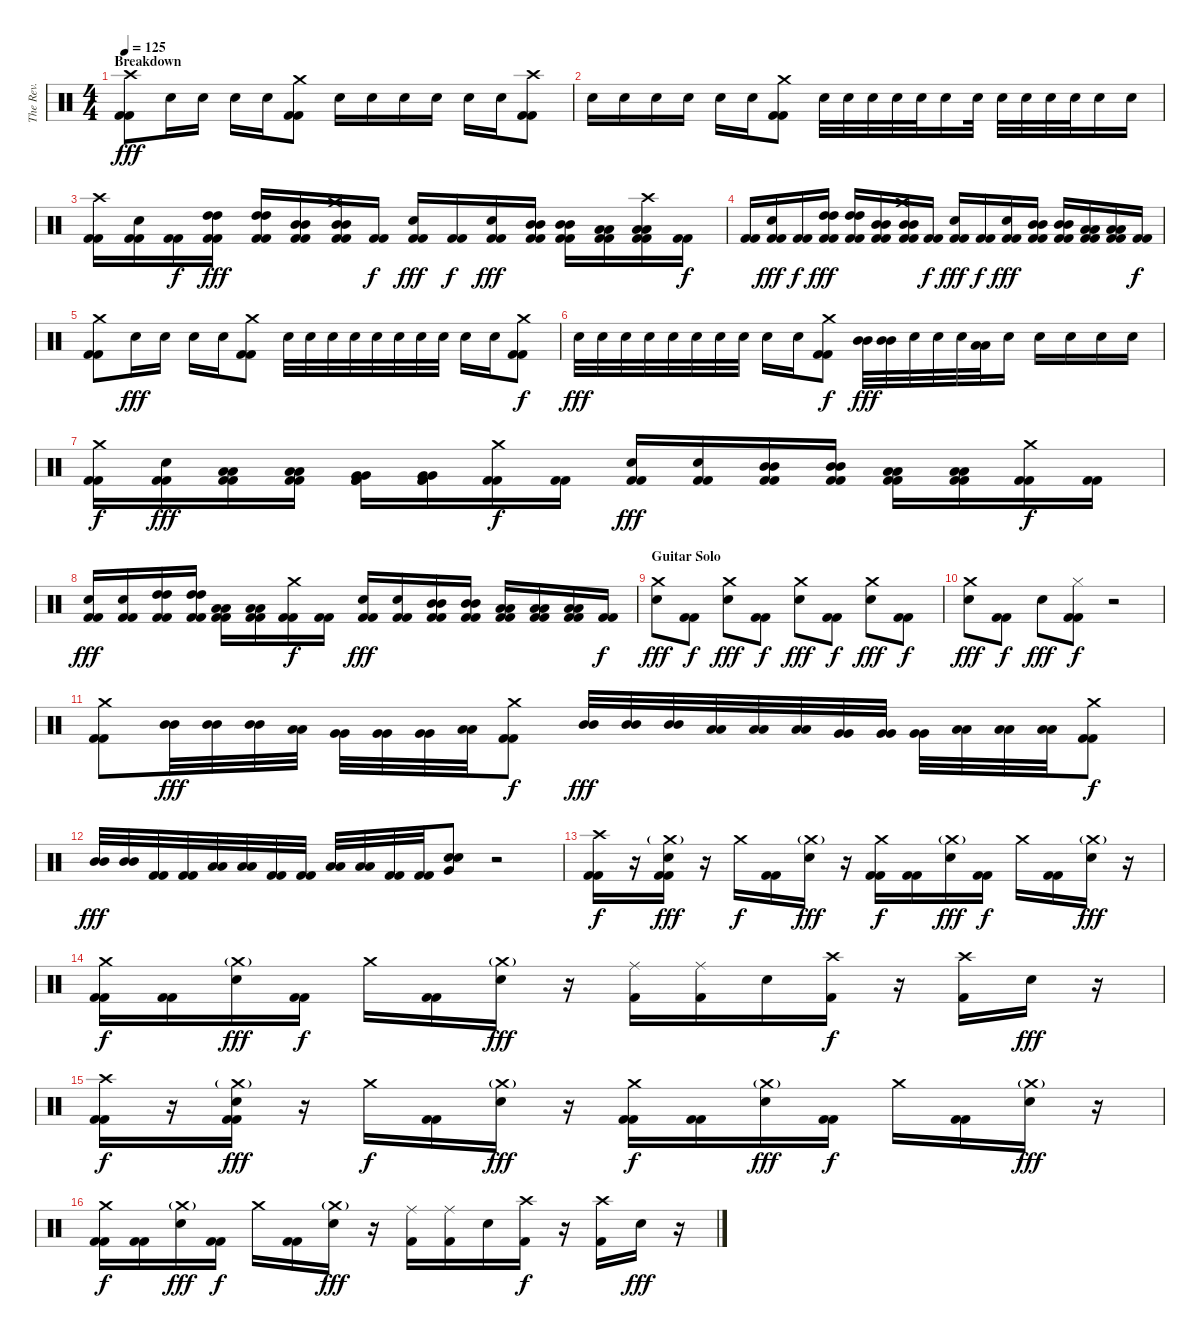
\track ("The Rev." "The Rev.") {instrument percussion}
\staff {score}
\articulation defaults
\ts (4 4)
\section ("" "Breakdown")
\tempo 125
\clef neutral
\ks c
("Crash high (hit)" "Kick (hit) 2" "Kick (hit) 2").8{dy fff} "Electric Snare (hit)".16 "Electric Snare (hit)".16 "Electric Snare (hit)".16 "Electric Snare (hit)".16 ("Crash medium (hit)" "Kick (hit) 2" "Kick (hit) 2").8 "Electric Snare (hit)".16 "Electric Snare (hit)".16 "Electric Snare (hit)".16 "Electric Snare (hit)".16 "Electric Snare (hit)".16 "Electric Snare (hit)".16 ("Crash high (hit)" "Kick (hit) 2" "Kick (hit) 2").8 |
"Electric Snare (hit)".16 "Electric Snare (hit)".16 "Electric Snare (hit)".16 "Electric Snare (hit)".16 "Electric Snare (hit)".16 "Electric Snare (hit)".16 ("Crash medium (hit)" "Kick (hit) 2" "Kick (hit) 2").8 "Electric Snare (hit)".32 "Electric Snare (hit)".32 "Electric Snare (hit)".32 "Electric Snare (hit)".32 "Electric Snare (hit)".32 "Electric Snare (hit)".16 "Electric Snare (hit)".32 "Electric Snare (hit)".32 "Electric Snare (hit)".32 "Electric Snare (hit)".32 "Electric Snare (hit)".32 "Electric Snare (hit)".16 "Electric Snare (hit)".16 |
("Crash high (hit)" "Kick (hit) 2" "Kick (hit) 2").16 ("Electric Snare (hit)" "Kick (hit) 2" "Kick (hit) 2").16 ("Kick (hit) 2" "Kick (hit) 2").16{dy f} ("High Tom (hit)" "High Tom (hit)" "Kick (hit) 2" "Kick (hit) 2").16{dy fff} ("High Tom (hit)" "High Tom (hit)" "Kick (hit) 2" "Kick (hit) 2").16 ("Mid Tom (hit)" "Mid Tom (hit)" "Kick (hit) 2" "Kick (hit) 2").16 ("Crash medium (hit)" "Mid Tom (hit)" "Mid Tom (hit)" "Kick (hit) 2" "Kick (hit) 2").16 ("Kick (hit) 2" "Kick (hit) 2").16{dy f} ("Electric Snare (hit)" "Kick (hit) 2" "Kick (hit) 2").16{dy fff} ("Kick (hit) 2" "Kick (hit) 2").16{dy f} ("Electric Snare (hit)" "Kick (hit) 2" "Kick (hit) 2").16{dy fff} ("Mid Tom (hit)" "Mid Tom (hit)" "Kick (hit) 2" "Kick (hit) 2").16 ("Mid Tom (hit)" "Mid Tom (hit)" "Kick (hit) 2" "Kick (hit) 2").16 ("Low Tom (hit)" "Low Tom (hit)" "Kick (hit) 2" "Kick (hit) 2").16 ("Crash high (hit)" "Low Tom (hit)" "Low Tom (hit)" "Kick (hit) 2" "Kick (hit) 2").16 ("Kick (hit) 2" "Kick (hit) 2").16{dy f} |
("Kick (hit) 2" "Kick (hit) 2").16 ("Electric Snare (hit)" "Kick (hit) 2" "Kick (hit) 2").16{dy fff} ("Kick (hit) 2" "Kick (hit) 2").16{dy f} ("High Tom (hit)" "High Tom (hit)" "Kick (hit) 2" "Kick (hit) 2").16{dy fff} ("High Tom (hit)" "High Tom (hit)" "Kick (hit) 2" "Kick (hit) 2").16 ("Mid Tom (hit)" "Mid Tom (hit)" "Kick (hit) 2" "Kick (hit) 2").16 ("Crash medium (hit)" "Mid Tom (hit)" "Mid Tom (hit)" "Kick (hit) 2" "Kick (hit) 2").16 ("Kick (hit) 2" "Kick (hit) 2").16{dy f} ("Electric Snare (hit)" "Kick (hit) 2" "Kick (hit) 2").16{dy fff} ("Kick (hit) 2" "Kick (hit) 2").16{dy f} ("Electric Snare (hit)" "Kick (hit) 2" "Kick (hit) 2").16{dy fff} ("Mid Tom (hit)" "Mid Tom (hit)" "Kick (hit) 2" "Kick (hit) 2").16 ("Mid Tom (hit)" "Mid Tom (hit)" "Kick (hit) 2" "Kick (hit) 2").16 ("Low Tom (hit)" "Low Tom (hit)" "Kick (hit) 2" "Kick (hit) 2").16 ("Low Tom (hit)" "Low Tom (hit)" "Kick (hit) 2" "Kick (hit) 2").16 ("Kick (hit) 2" "Kick (hit) 2").16{dy f} |
("Crash medium (hit)" "Kick (hit) 2" "Kick (hit) 2").8 "Electric Snare (hit)".16{dy fff} "Electric Snare (hit)".16 "Electric Snare (hit)".16 "Electric Snare (hit)".16 ("Crash medium (hit)" "Kick (hit) 2" "Kick (hit) 2").8 "Electric Snare (hit)".32 "Electric Snare (hit)".32 "Electric Snare (hit)".32 "Electric Snare (hit)".32 "Electric Snare (hit)".32 "Electric Snare (hit)".32 "Electric Snare (hit)".32 "Electric Snare (hit)".32 "Electric Snare (hit)".16 "Electric Snare (hit)".16 ("Crash medium (hit)" "Kick (hit) 2" "Kick (hit) 2").8{dy f} |
"Electric Snare (hit)".32{dy fff} "Electric Snare (hit)".32 "Electric Snare (hit)".32 "Electric Snare (hit)".32 "Electric Snare (hit)".32 "Electric Snare (hit)".32 "Electric Snare (hit)".32 "Electric Snare (hit)".32 "Electric Snare (hit)".16 "Electric Snare (hit)".16 ("Crash medium (hit)" "Kick (hit) 2" "Kick (hit) 2").8{dy f} ("Mid Tom (hit)" "Mid Tom (hit)").32{dy fff} ("Mid Tom (hit)" "Mid Tom (hit)").32 "Electric Snare (hit)".32 "Electric Snare (hit)".32 "Electric Snare (hit)".32 ("Low Tom (hit)" "Low Tom (hit)").32 "Electric Snare (hit)".16 "Electric Snare (hit)".16 "Electric Snare (hit)".16 "Electric Snare (hit)".16 "Electric Snare (hit)".16 |
("Crash medium (hit)" "Kick (hit) 2" "Kick (hit) 2").16{dy f} ("Electric Snare (hit)" "Kick (hit) 2" "Kick (hit) 2").16{dy fff} ("Low Tom (hit)" "Low Tom (hit)" "Kick (hit) 2" "Kick (hit) 2").16 ("Low Tom (hit)" "Low Tom (hit)" "Kick (hit) 2" "Kick (hit) 2").16 ("Very Low Tom (hit)" "Very Low Tom (hit)" "Kick (hit) 2" "Kick (hit) 2").16 ("Very Low Tom (hit)" "Very Low Tom (hit)" "Kick (hit) 2" "Kick (hit) 2").16 ("Crash medium (hit)" "Kick (hit) 2" "Kick (hit) 2").16{dy f} ("Kick (hit) 2" "Kick (hit) 2").16 ("Electric Snare (hit)" "Kick (hit) 2" "Kick (hit) 2").16{dy fff} ("Electric Snare (hit)" "Kick (hit) 2" "Kick (hit) 2").16 ("Mid Tom (hit)" "Mid Tom (hit)" "Kick (hit) 2" "Kick (hit) 2").16 ("Mid Tom (hit)" "Mid Tom (hit)" "Kick (hit) 2" "Kick (hit) 2").16 ("Low Tom (hit)" "Low Tom (hit)" "Kick (hit) 2" "Kick (hit) 2").16 ("Low Tom (hit)" "Low Tom (hit)" "Kick (hit) 2" "Kick (hit) 2").16 ("Crash medium (hit)" "Kick (hit) 2" "Kick (hit) 2").16{dy f} ("Kick (hit) 2" "Kick (hit) 2").16 |
("Electric Snare (hit)" "Kick (hit) 2" "Kick (hit) 2").16{dy fff} ("Electric Snare (hit)" "Kick (hit) 2" "Kick (hit) 2").16 ("High Tom (hit)" "High Tom (hit)" "Kick (hit) 2" "Kick (hit) 2").16 ("High Tom (hit)" "High Tom (hit)" "Kick (hit) 2" "Kick (hit) 2").16 ("Low Tom (hit)" "Low Tom (hit)" "Kick (hit) 2" "Kick (hit) 2").16 ("Low Tom (hit)" "Low Tom (hit)" "Kick (hit) 2" "Kick (hit) 2").16 ("Crash medium (hit)" "Kick (hit) 2" "Kick (hit) 2").16{dy f} ("Kick (hit) 2" "Kick (hit) 2").16 ("Electric Snare (hit)" "Kick (hit) 2" "Kick (hit) 2").16{dy fff} ("Electric Snare (hit)" "Kick (hit) 2" "Kick (hit) 2").16 ("Mid Tom (hit)" "Mid Tom (hit)" "Kick (hit) 2" "Kick (hit) 2").16 ("Mid Tom (hit)" "Mid Tom (hit)" "Kick (hit) 2" "Kick (hit) 2").16 ("Low Tom (hit)" "Low Tom (hit)" "Kick (hit) 2" "Kick (hit) 2").16 ("Low Tom (hit)" "Low Tom (hit)" "Kick (hit) 2" "Kick (hit) 2").16 ("Low Tom (hit)" "Low Tom (hit)" "Kick (hit) 2" "Kick (hit) 2").16 ("Kick (hit) 2" "Kick (hit) 2").16{dy f} |
\section ("" "Guitar Solo")
("Crash medium (hit)" "Electric Snare (hit)").8{dy fff} ("Kick (hit) 2" "Kick (hit) 2").8{dy f} ("Crash medium (hit)" "Electric Snare (hit)").8{dy fff} ("Kick (hit) 2" "Kick (hit) 2").8{dy f} ("Crash medium (hit)" "Electric Snare (hit)").8{dy fff} ("Kick (hit) 2" "Kick (hit) 2").8{dy f} ("Crash medium (hit)" "Electric Snare (hit)").8{dy fff} ("Kick (hit) 2" "Kick (hit) 2").8{dy f} |
("Crash medium (hit)" "Electric Snare (hit)").8{dy fff} ("Kick (hit) 2" "Kick (hit) 2").8{dy f} "Electric Snare (hit)".8{dy fff} ("Hi-Hat (closed)" "Kick (hit) 2" "Kick (hit) 2").8{dy f} r.2 |
("Crash medium (hit)" "Kick (hit) 2" "Kick (hit) 2").8 ("Mid Tom (hit)" "Mid Tom (hit)").32{dy fff} ("Mid Tom (hit)" "Mid Tom (hit)").32 ("Mid Tom (hit)" "Mid Tom (hit)").32 ("Low Tom (hit)" "Low Tom (hit)").32 ("Very Low Tom (hit)" "Very Low Tom (hit)").32 ("Very Low Tom (hit)" "Very Low Tom (hit)").32 ("Very Low Tom (hit)" "Very Low Tom (hit)").32 ("Low Floor Tom (hit)" "Low Floor Tom (hit)").32 ("Crash medium (hit)" "Kick (hit) 2" "Kick (hit) 2").8{dy f} ("Mid Tom (hit)" "Mid Tom (hit)").32{dy fff} ("Mid Tom (hit)" "Mid Tom (hit)").32 ("Mid Tom (hit)" "Mid Tom (hit)").32 ("Low Tom (hit)" "Low Tom (hit)").32 ("Low Tom (hit)" "Low Tom (hit)").32 ("Low Tom (hit)" "Low Tom (hit)").32 ("Very Low Tom (hit)" "Very Low Tom (hit)").32 ("Very Low Tom (hit)" "Very Low Tom (hit)").32 ("Very Low Tom (hit)" "Very Low Tom (hit)").32 ("Low Floor Tom (hit)" "Low Floor Tom (hit)").32 ("Low Floor Tom (hit)" "Low Floor Tom (hit)").32 ("Low Floor Tom (hit)" "Low Floor Tom (hit)").32 ("Crash medium (hit)" "Kick (hit) 2" "Kick (hit) 2").8{dy f} |
("Mid Tom (hit)" "Mid Tom (hit)").32{dy fff} ("Mid Tom (hit)" "Mid Tom (hit)").32 ("Kick (hit) 2" "Kick (hit) 2").32 ("Kick (hit) 2" "Kick (hit) 2").32 ("Low Tom (hit)" "Low Tom (hit)").32 ("Low Tom (hit)" "Low Tom (hit)").32 ("Kick (hit) 2" "Kick (hit) 2").32 ("Kick (hit) 2" "Kick (hit) 2").32 ("Low Tom (hit)" "Low Tom (hit)").32 ("Low Tom (hit)" "Low Tom (hit)").32 ("Kick (hit) 2" "Kick (hit) 2").32 ("Kick (hit) 2" "Kick (hit) 2").32 ("Electric Snare (hit)" "Electric Snare (hit)" "Very Low Tom (hit)").8 r.2 |
("Crash high (hit)" "Kick (hit) 2" "Kick (hit) 2").16{dy f} r.16 ("Crash medium (hit)"{g} "Electric Snare (hit)" "Kick (hit) 2" "Kick (hit) 2").16{dy fff} r.16 "Crash medium (hit)".16{dy f} ("Kick (hit) 2" "Kick (hit) 2").16 ("Crash medium (hit)"{g} "Electric Snare (hit)").16{dy fff} r.16 ("Crash medium (hit)" "Kick (hit) 2" "Kick (hit) 2").16{dy f} ("Kick (hit) 2" "Kick (hit) 2").16 ("Crash medium (hit)"{g} "Electric Snare (hit)").16{dy fff} ("Kick (hit) 2" "Kick (hit) 2").16{dy f} "Crash medium (hit)".16 ("Kick (hit) 2" "Kick (hit) 2").16 ("Crash medium (hit)"{g} "Electric Snare (hit)").16{dy fff} r.16 |
("Crash medium (hit)" "Kick (hit) 2" "Kick (hit) 2").16{dy f} ("Kick (hit) 2" "Kick (hit) 2").16 ("Crash medium (hit)"{g} "Electric Snare (hit)").16{dy fff} ("Kick (hit) 2" "Kick (hit) 2").16{dy f} "Crash medium (hit)".16 ("Kick (hit) 2" "Kick (hit) 2").16 ("Crash medium (hit)"{g} "Electric Snare (hit)").16{dy fff} r.16 ("Ride (middle)" "Kick (hit) 2").16 ("Ride (middle)" "Kick (hit) 2").16 "Electric Snare (hit)".16 ("Crash high (hit)" "Kick (hit) 2").16{dy f} r.16 ("Crash high (hit)" "Kick (hit) 2").16 "Electric Snare (hit)".16{dy fff} r.16 |
("Crash high (hit)" "Kick (hit) 2" "Kick (hit) 2").16{dy f} r.16 ("Crash medium (hit)"{g} "Electric Snare (hit)" "Kick (hit) 2" "Kick (hit) 2").16{dy fff} r.16 "Crash medium (hit)".16{dy f} ("Kick (hit) 2" "Kick (hit) 2").16 ("Crash medium (hit)"{g} "Electric Snare (hit)").16{dy fff} r.16 ("Crash medium (hit)" "Kick (hit) 2" "Kick (hit) 2").16{dy f} ("Kick (hit) 2" "Kick (hit) 2").16 ("Crash medium (hit)"{g} "Electric Snare (hit)").16{dy fff} ("Kick (hit) 2" "Kick (hit) 2").16{dy f} "Crash medium (hit)".16 ("Kick (hit) 2" "Kick (hit) 2").16 ("Crash medium (hit)"{g} "Electric Snare (hit)").16{dy fff} r.16 |
("Crash medium (hit)" "Kick (hit) 2" "Kick (hit) 2").16{dy f} ("Kick (hit) 2" "Kick (hit) 2").16 ("Crash medium (hit)"{g} "Electric Snare (hit)").16{dy fff} ("Kick (hit) 2" "Kick (hit) 2").16{dy f} "Crash medium (hit)".16 ("Kick (hit) 2" "Kick (hit) 2").16 ("Crash medium (hit)"{g} "Electric Snare (hit)").16{dy fff} r.16 ("Ride (middle)" "Kick (hit) 2").16 ("Ride (middle)" "Kick (hit) 2").16 "Electric Snare (hit)".16 ("Crash high (hit)" "Kick (hit) 2").16{dy f} r.16 ("Crash high (hit)" "Kick (hit) 2").16 "Electric Snare (hit)".16{dy fff} r.16
